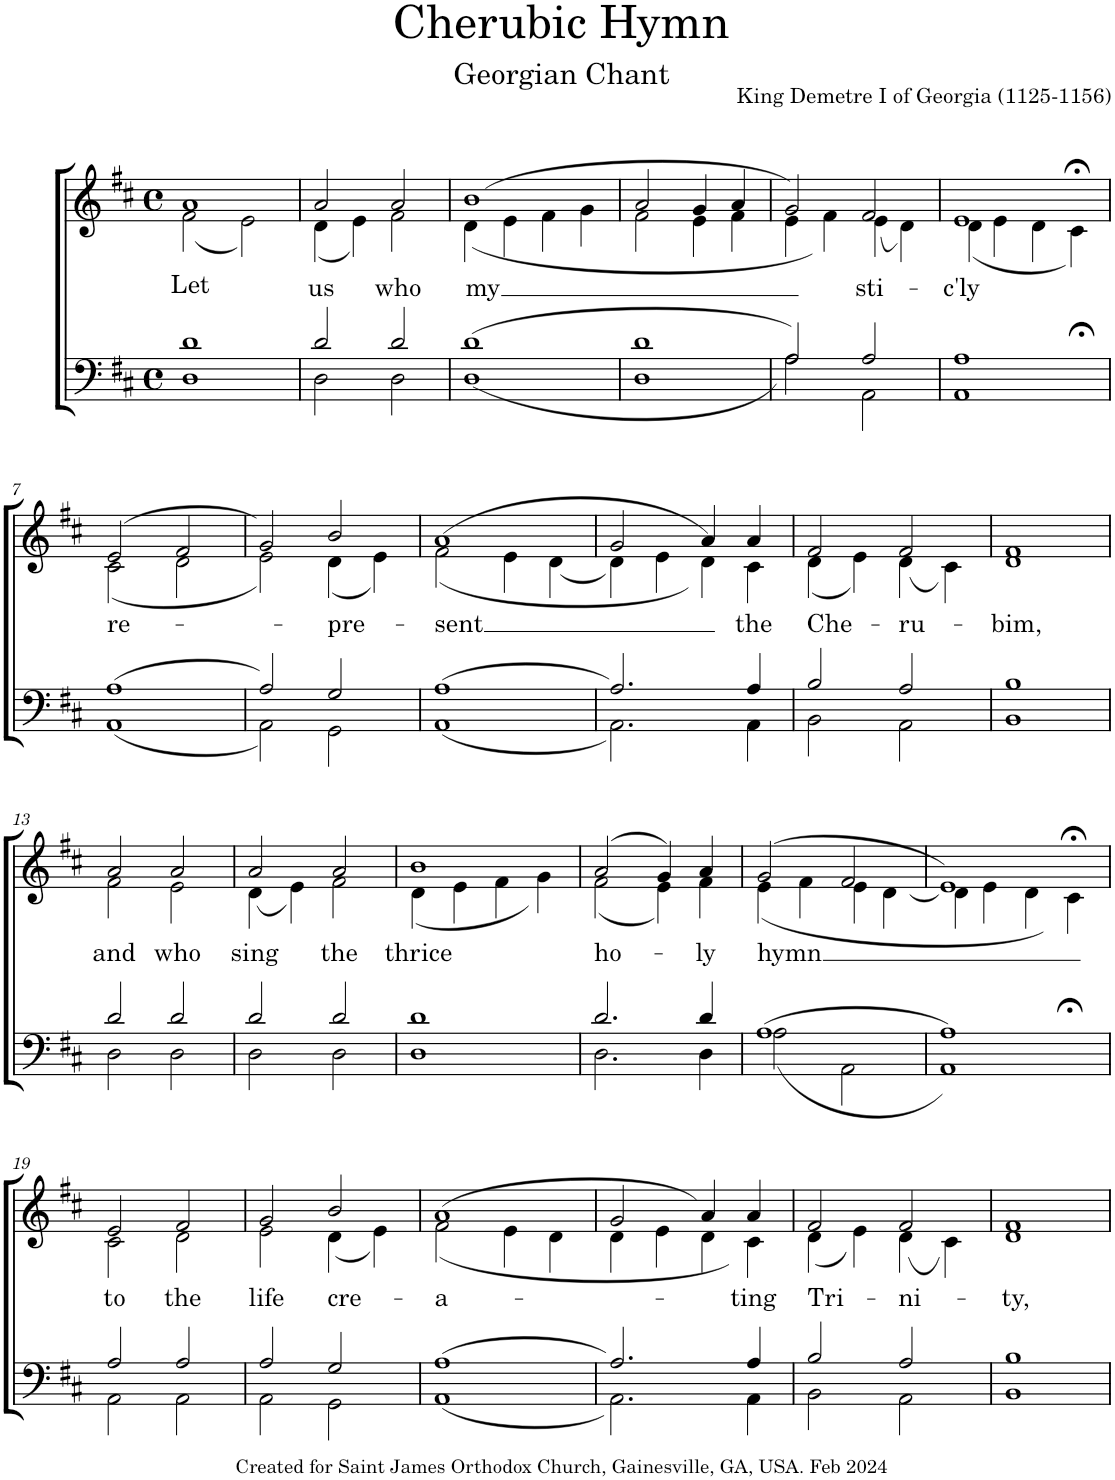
**kern	**text	**kern	**text
*part2	*part2	*part1	*part1
*staff2	*staff2	*staff1	*staff1
*I"Bass	*	*I"Alto	*
*clefF4	*	*clefG2	*
*k[f#c#]	*	*k[f#c#]	*
*M4/4	*	*M4/4	*
*met(c)	*	*met(c)	*
=1	=1	=1	=1
!	!LO:LY:a	!	!
*^	*	*^	*
1d	1D	Let	(<2f#\	1a	.
.	.	.	2e\)	.	.
=2	=2	=2	=2	=2	=2
!	!	!LO:LY:a	!	!	!
2d/	2D\	us	(<4d\	2a/	.
.	.	.	4e\)	.	.
!	!	!LO:LY:a	!	!	!
2d/	2D\	who	2f#\	2a/	.
=3	=3	=3	=3	=3	=3
!	!	!LO:LY:a	!	!	!
(1d	[1D	my	(<4d\	(>1b	.
.	.	.	4e\	.	.
.	.	.	4f#\	.	.
.	.	.	4g\	.	.
=4	=4	=4	=4	=4	=4
1d	1D]	.	2f#\	2a/	.
.	.	.	4e\	4g/	.
.	.	.	4f#\	4a/	.
=5	=5	=5	=5	=5	=5
2A/)	2A\	.	4e\	2g/)	.
.	.	.	4f#\)	.	.
!	!	!LO:LY:a	!	!	!
2A/	2AA\	sti-	(<4e\	2f#/	.
.	.	.	4d\)	.	.
=6	=6	=6	=6	=6	=6
!	!	!LO:LY:a	!	!	!
1A;<	1AA	-c'ly	1e	(4d\	.
.	.	.	.	4e\)	.
.	.	.	.	4d\	.
.	.	.	.	4c#;<\	.
!!LO:LB:g=z	!!
=7	=7	=7	=7	=7	=7
!	!	!	!	!	!LO:LY:b
(1A	(1AA	.	(2e/	(2c#\	re-
.	.	.	2f#/	2d\	.
=8	=8	=8	=8	=8	=8
2A/)	2AA\)	.	2g/)	2e\)	.
!	!	!	!	!	!LO:LY:b
2G/	2GG\	.	2b/	(4d\	-pre-
.	.	.	.	4e\)	.
=9	=9	=9	=9	=9	=9
!	!	!	!	!	!LO:LY:b
(1A	(1AA	.	[1a	(2f#\	-sent
.	.	.	.	4e\)	.
.	.	.	.	(4d\	.
=10	=10	=10	=10	=10	=10
2.A/)	2.AA\)	.	2g/	4d\)	.
.	.	.	.	4e\	.
.	.	.	4a/]	4d\	.
!	!	!	!	!	!LO:LY:b
4A/	4AA\	.	4a/	4c#\	the
=11	=11	=11	=11	=11	=11
!	!	!	!	!	!LO:LY:b
2B/	2BB\	.	2f#/	(4d\	Che-
.	.	.	.	4e\)	.
!	!	!	!	!	!LO:LY:b
2A/	2AA\	.	2f#/	(4d\	-ru-
.	.	.	.	4c#\)	.
=12	=12	=12	=12	=12	=12
!	!	!	!	!	!LO:LY:b
1B	1BB	.	1f#	1d	-bim,
!!LO:LB:g=z	!!
=13	=13	=13	=13	=13	=13
!	!	!	!	!	!LO:LY:b
2d/	2D\	.	2a/	2f#\	and
!	!	!	!	!	!LO:LY:b
2d/	2D\	.	2a/	2e\	who
=14	=14	=14	=14	=14	=14
!	!	!	!	!	!LO:LY:b
2d/	2D\	.	2a/	(4d\	sing
.	.	.	.	4e\)	.
!	!	!	!	!	!LO:LY:b
2d/	2D\	.	2a/	2f#\	the
=15	=15	=15	=15	=15	=15
!	!	!	!	!	!LO:LY:b
1d	1D	.	1b	(4d\	thrice
.	.	.	.	4e\)	.
.	.	.	.	4f#\	.
.	.	.	.	4g\	.
=16	=16	=16	=16	=16	=16
!	!	!	!	!	!LO:LY:b
2.d/	2.D\	.	(2a/	(2f#\	ho-
.	.	.	4g/)	4e\)	.
!	!	!	!	!	!LO:LY:b
4d/	4D\	.	4a/	4f#\	-ly
=17	=17	=17	=17	=17	=17
!	!	!	!	!	!LO:LY:b
(1A	(2A\	.	(2g/	(4e\	hymn
.	.	.	.	4f#\)	.
.	2AA\)	.	2f#/)	4e\	.
.	.	.	.	(4d\	.
=18	=18	=18	=18	=18	=18
1A;<)	1AA	.	1e)	4d\	.
.	.	.	.	4e\	.
.	.	.	.	4d\	.
.	.	.	.	4c#;<\	.
!!LO:LB:g=z	!!
=19	=19	=19	=19	=19	=19
!	!	!	!	!	!LO:LY:b
2A/	2AA\	.	2e/	2c#\	to
!	!	!	!	!	!LO:LY:b
2A/	2AA\	.	2f#/	2d\	the
=20	=20	=20	=20	=20	=20
!	!	!	!	!	!LO:LY:b
2A/	2AA\	.	2g/	2e\	life
!	!	!	!	!	!LO:LY:b
2G/	2GG\	.	2b/	(4d\	cre-
.	.	.	.	4e\)	.
=21	=21	=21	=21	=21	=21
!	!	!	!	!	!LO:LY:b
(1A	(1AA	.	(1a	(2f#\	-a-
.	.	.	.	4e\)	.
.	.	.	.	4d\	.
=22	=22	=22	=22	=22	=22
2.A/)	2.AA\)	.	2g/)	4d\	.
.	.	.	.	4e\	.
.	.	.	4a/	4d\	.
!	!	!	!	!	!LO:LY:b
4A/	4AA\	.	4a/	4c#\	-ting
=23	=23	=23	=23	=23	=23
!	!	!	!	!	!LO:LY:b
2B/	2BB\	.	2f#/	(4d\	Tri-
.	.	.	.	4e\)	.
!	!	!	!	!	!LO:LY:b
2A/	2AA\	.	2f#/	(4d\	-ni-
.	.	.	.	4c#\)	.
=24	=24	=24	=24	=24	=24
!	!	!	!	!	!LO:LY:b
1B	1BB	.	1f#	1d	-ty,
*v	*v	*	*	*	*
*	*	*v	*v	*
=	=	=	=
*-	*-	*-	*-
